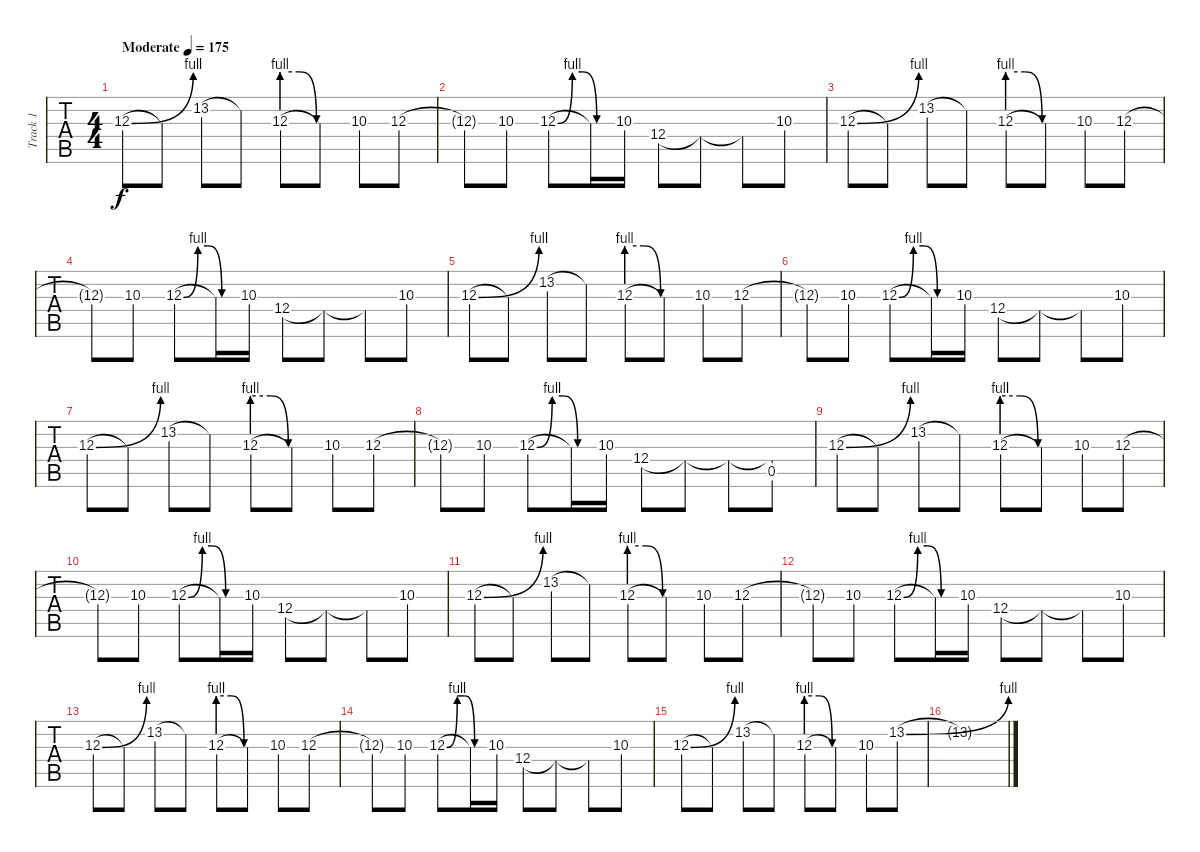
\track ("Track 1" "Track 1") {instrument overdrivenguitar}
\staff {tabs}
\tuning (Eb4 Bb3 Gb3 Db3 Ab2 Eb2) {hide}
\ts (4 4)
\tempo (175 "Moderate")
\clef g2
\ks c
12.3{be (bend 0 0 60 4)}.8{dy f instrument overdrivenguitar} 12.3{t}.8 13.2.8 13.2{t}.8 12.3{be (custom 0 4 15 4 30 0 60 0)}.8 12.3{t}.8 10.3.8 12.3.8 |
12.3{t}.8 10.3.8 12.3{be (custom 0 0 15 4 25 4 40 0 60 0)}.8 12.3{t}.16 10.3.16 12.4.8 12.4{t}.8 12.4{t}.8 10.3.8 |
12.3{be (bend 0 0 60 4)}.8 12.3{t}.8 13.2.8 13.2{t}.8 12.3{be (custom 0 4 15 4 30 0 60 0)}.8 12.3{t}.8 10.3.8 12.3.8 |
12.3{t}.8 10.3.8 12.3{be (custom 0 0 15 4 25 4 40 0 60 0)}.8 12.3{t}.16 10.3.16 12.4.8 12.4{t}.8 12.4{t}.8 10.3.8 |
12.3{be (bend 0 0 60 4)}.8 12.3{t}.8 13.2.8 13.2{t}.8 12.3{be (custom 0 4 15 4 30 0 60 0)}.8 12.3{t}.8 10.3.8 12.3.8 |
12.3{t}.8 10.3.8 12.3{be (custom 0 0 15 4 25 4 40 0 60 0)}.8 12.3{t}.16 10.3.16 12.4.8 12.4{t}.8 12.4{t}.8 10.3.8 |
12.3{be (bend 0 0 60 4)}.8 12.3{t}.8 13.2.8 13.2{t}.8 12.3{be (custom 0 4 15 4 30 0 60 0)}.8 12.3{t}.8 10.3.8 12.3.8 |
12.3{t}.8 10.3.8 12.3{be (custom 0 0 15 4 25 4 40 0 60 0)}.8 12.3{t}.16 10.3.16 12.4.8 12.4{t}.8 12.4{t}.8 (12.4{t} 0.5).8 |
12.3{be (bend 0 0 60 4)}.8 12.3{t}.8 13.2.8 13.2{t}.8 12.3{be (custom 0 4 15 4 30 0 60 0)}.8 12.3{t}.8 10.3.8 12.3.8 |
12.3{t}.8 10.3.8 12.3{be (custom 0 0 15 4 25 4 40 0 60 0)}.8 12.3{t}.16 10.3.16 12.4.8 12.4{t}.8 12.4{t}.8 10.3.8 |
12.3{be (bend 0 0 60 4)}.8 12.3{t}.8 13.2.8 13.2{t}.8 12.3{be (custom 0 4 15 4 30 0 60 0)}.8 12.3{t}.8 10.3.8 12.3.8 |
12.3{t}.8 10.3.8 12.3{be (custom 0 0 15 4 25 4 40 0 60 0)}.8 12.3{t}.16 10.3.16 12.4.8 12.4{t}.8 12.4{t}.8 10.3.8 |
12.3{be (bend 0 0 60 4)}.8 12.3{t}.8 13.2.8 13.2{t}.8 12.3{be (custom 0 4 15 4 30 0 60 0)}.8 12.3{t}.8 10.3.8 12.3.8 |
12.3{t}.8 10.3.8 12.3{be (custom 0 0 15 4 25 4 40 0 60 0)}.8 12.3{t}.16 10.3.16 12.4.8 12.4{t}.8 12.4{t}.8 10.3.8 |
12.3{be (bend 0 0 60 4)}.8 12.3{t}.8 13.2.8 13.2{t}.8 12.3{be (custom 0 4 15 4 30 0 60 0)}.8 12.3{t}.8 10.3.8 13.2{be (bend 0 0 60 4)}.8 |
13.2{t}.1
